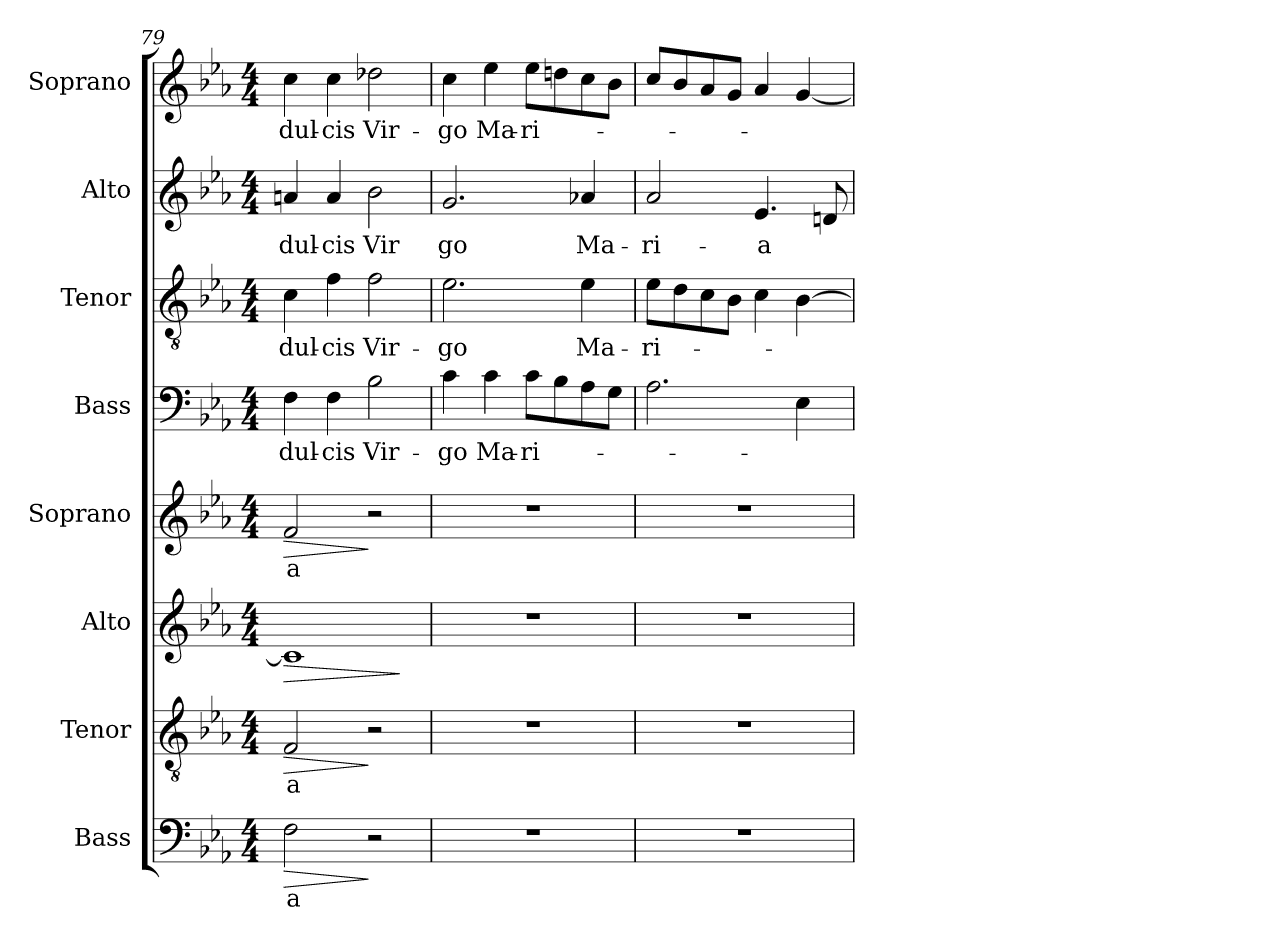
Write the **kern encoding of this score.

**kern	**text	**dynam	**kern	**text	**dynam	**kern	**dynam	**kern	**text	**dynam	**kern	**text	**kern	**text	**kern	**text	**kern	**text
*part8	*part8	*part8	*part7	*part7	*part7	*part6	*part6	*part5	*part5	*part5	*part4	*part4	*part3	*part3	*part2	*part2	*part1	*part1
*staff8	*staff8	*staff8	*staff7	*staff7	*staff7	*staff6	*staff6	*staff5	*staff5	*staff5	*staff4	*staff4	*staff3	*staff3	*staff2	*staff2	*staff1	*staff1
*I"Bass	*	*	*I"Tenor	*	*	*I"Alto	*	*I"Soprano	*	*	*I"Bass	*	*I"Tenor	*	*I"Alto	*	*I"Soprano	*
*I'B.	*	*	*I'T.	*	*	*I'A.	*	*I'S.	*	*	*I'B.	*	*I'T.	*	*I'A.	*	*I'S.	*
!!LO:PB:g=z
*clefF4	*	*	*clefGv2	*	*	*clefG2	*	*clefG2	*	*	*clefF4	*	*clefGv2	*	*clefG2	*	*clefG2	*
*	*	*	*ITrd7c12	*	*	*	*	*	*	*	*	*	*ITrd7c12	*	*	*	*	*
*k[b-e-a-]	*	*	*k[b-e-a-]	*	*	*k[b-e-a-]	*	*k[b-e-a-]	*	*	*k[b-e-a-]	*	*k[b-e-a-]	*	*k[b-e-a-]	*	*k[b-e-a-]	*
*E-:	*	*	*E-:	*	*	*E-:	*	*E-:	*	*	*E-:	*	*E-:	*	*E-:	*	*E-:	*
*M4/4	*	*	*M4/4	*	*	*M4/4	*	*M4/4	*	*	*M4/4	*	*M4/4	*	*M4/4	*	*M4/4	*
=79	=79	=79	=79	=79	=79	=79	=79	=79	=79	=79	=79	=79	=79	=79	=79	=79	=79	=79
!	!LO:LY:b:color=#000000	!LO:HP:b	!	!	!	!	!	!	!	!	!	!	!	!	!	!	!	!
!	!	!	!	!LO:LY:b:color=#000000	!LO:HP:b	!	!LO:HP:b	!	!	!	!	!	!	!	!	!	!	!
!	!	!	!	!	!	!	!	!	!LO:LY:b:color=#000000	!LO:HP:b	!	!	!	!	!	!	!	!
!	!	!	!	!	!	!	!	!	!	!	!	!LO:LY:b:color=#000000	!	!	!	!	!	!
!	!	!	!	!	!	!	!	!	!	!	!	!	!	!LO:LY:b:color=#000000	!	!	!	!
!	!	!	!	!	!	!	!	!	!	!	!	!	!	!	!	!LO:LY:b:color=#000000	!	!
!	!	!	!	!	!	!	!	!	!	!	!	!	!	!	!	!	!	!LO:LY:b:color=#000000
2Fi\	-a	>	2FFi/	-a	>	1ci]	>	2fi/	-a	>	4Fi\	dul-	4Ci\	dul-	4ani/	dul-	4cci\	dul-
!	!	!	!	!	!	!	!	!	!	!	!	!LO:LY:b:color=#000000	!	!	!	!	!	!
!	!	!	!	!	!	!	!	!	!	!	!	!	!	!LO:LY:b:color=#000000	!	!	!	!
!	!	!	!	!	!	!	!	!	!	!	!	!	!	!	!	!LO:LY:b:color=#000000	!	!
!	!	!	!	!	!	!	!	!	!	!	!	!	!	!	!	!	!	!LO:LY:b:color=#000000
.	.	.	.	.	.	.	.	.	.	.	4Fi\	-cis	4Fi\	-cis	4ai/	-cis	4cci\	-cis
!	!	!	!	!	!	!	!	!	!	!	!	!LO:LY:b:color=#000000	!	!	!	!	!	!
!	!	!	!	!	!	!	!	!	!	!	!	!	!	!LO:LY:b:color=#000000	!	!	!	!
!	!	!	!	!	!	!	!	!	!	!	!	!	!	!	!	!LO:LY:b:color=#000000	!	!
!	!	!	!	!	!	!	!	!	!	!	!	!	!	!	!	!	!	!LO:LY:b:color=#000000
2r	.	]	2r	.	]	.	.	2r	.	]	2B-i\	Vir-	2Fi\	Vir-	2b-i\	Vir	2dd-Xi\	Vir-
.	.	.	.	.	.	.	]	.	.	.	.	.	.	.	.	.	.	.
=80	=80	=80	=80	=80	=80	=80	=80	=80	=80	=80	=80	=80	=80	=80	=80	=80	=80	=80
!	!	!	!	!	!	!	!	!	!	!	!	!LO:LY:b:color=#000000	!	!	!	!	!	!
!	!	!	!	!	!	!	!	!	!	!	!	!	!	!LO:LY:b:color=#000000	!	!	!	!
!	!	!	!	!	!	!	!	!	!	!	!	!	!	!	!	!LO:LY:b:color=#000000	!	!
!	!	!	!	!	!	!	!	!	!	!	!	!	!	!	!	!	!	!LO:LY:b:color=#000000
1r	.	.	1r	.	.	1r	.	1r	.	.	4ci\	-go	2.E-i\	-go	2.gi/	go	4cci\	-go
!	!	!	!	!	!	!	!	!	!	!	!	!LO:LY:b:color=#000000	!	!	!	!	!	!
!	!	!	!	!	!	!	!	!	!	!	!	!	!	!	!	!	!	!LO:LY:b:color=#000000
.	.	.	.	.	.	.	.	.	.	.	4ci\	Ma-	.	.	.	.	4ee-i\	Ma-
!	!	!	!	!	!	!	!	!	!	!	!	!LO:LY:b:color=#000000	!	!	!	!	!	!
!	!	!	!	!	!	!	!	!	!	!	!	!	!	!	!	!	!	!LO:LY:b:color=#000000
.	.	.	.	.	.	.	.	.	.	.	8ci\L	-ri-	.	.	.	.	8ee-i\L	-ri-
.	.	.	.	.	.	.	.	.	.	.	8B-i\	.	.	.	.	.	8ddni\	.
!	!	!	!	!	!	!	!	!	!	!	!	!	!	!LO:LY:b:color=#000000	!	!	!	!
!	!	!	!	!	!	!	!	!	!	!	!	!	!	!	!	!LO:LY:b:color=#000000	!	!
.	.	.	.	.	.	.	.	.	.	.	8A-i\	.	4E-i\	Ma-	4a-Xi/	Ma-	8cci\	.
.	.	.	.	.	.	.	.	.	.	.	8Gi\J	.	.	.	.	.	8b-i\J	.
=81	=81	=81	=81	=81	=81	=81	=81	=81	=81	=81	=81	=81	=81	=81	=81	=81	=81	=81
!	!	!	!	!	!	!	!	!	!	!	!	!	!	!LO:LY:b:color=#000000	!	!	!	!
!	!	!	!	!	!	!	!	!	!	!	!	!	!	!	!	!LO:LY:b:color=#000000	!	!
1r	.	.	1r	.	.	1r	.	1r	.	.	2.A-i\	.	8E-i\L	-ri-	2a-i/	-ri-	8cci/L	.
.	.	.	.	.	.	.	.	.	.	.	.	.	8Di\	.	.	.	8b-i/	.
.	.	.	.	.	.	.	.	.	.	.	.	.	8Ci\	.	.	.	8a-i/	.
.	.	.	.	.	.	.	.	.	.	.	.	.	8BB-i\J	.	.	.	8gi/J	.
!	!	!	!	!	!	!	!	!	!	!	!	!	!	!	!	!LO:LY:b:color=#000000	!	!
.	.	.	.	.	.	.	.	.	.	.	.	.	4Ci\	.	4.e-i/	-a	4a-i/	.
.	.	.	.	.	.	.	.	.	.	.	4E-i\	.	[>4BB-i\	.	.	.	[<4gi/	.
.	.	.	.	.	.	.	.	.	.	.	.	.	.	.	8dni/	.	.	.
=	=	=	=	=	=	=	=	=	=	=	=	=	=	=	=	=	=	=
*-	*-	*-	*-	*-	*-	*-	*-	*-	*-	*-	*-	*-	*-	*-	*-	*-	*-	*-
